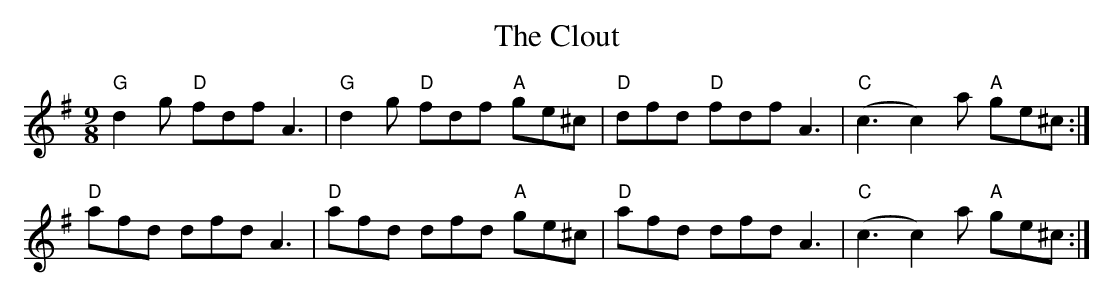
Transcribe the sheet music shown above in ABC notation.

X:1
T:The Clout
M:9/8
L:1/8
K:G
"G"d2g "D"fdf A3|"G"d2g "D"fdf "A"ge^c|"D"dfd "D"fdf A3|"C"(c3 c2)a "A"ge^c:|
"D"afd dfd A3|"D"afd dfd "A"ge^c|"D"afd dfd A3|"C"(c3 c2)a "A"ge^c:|
